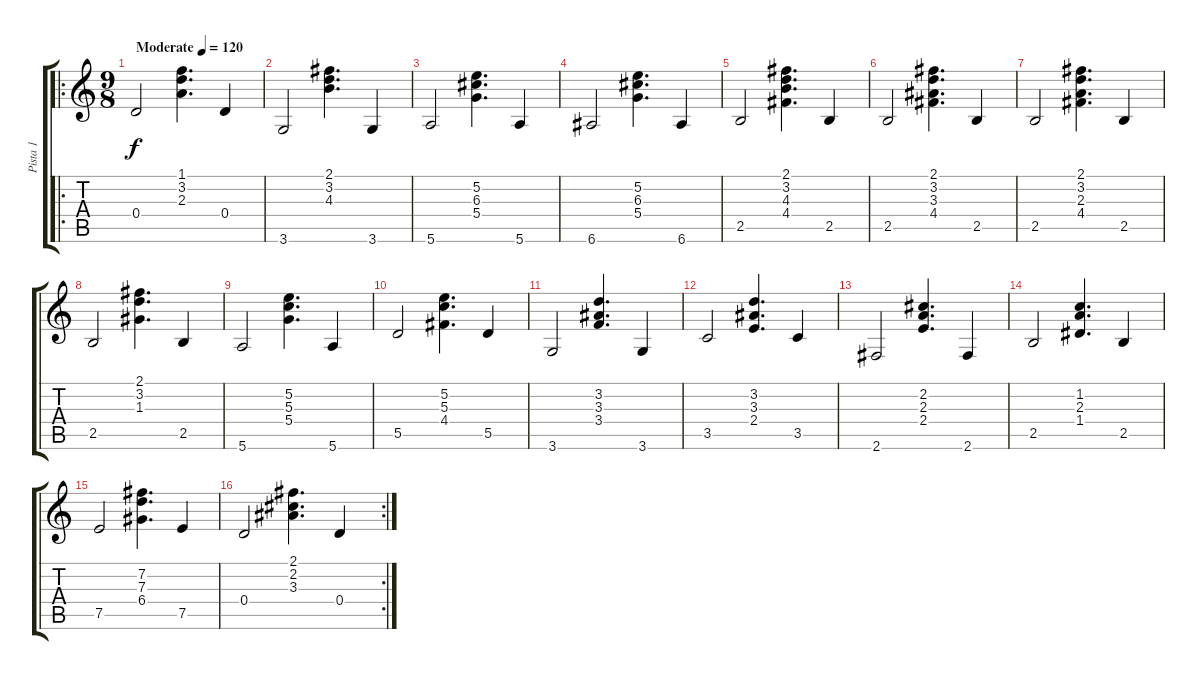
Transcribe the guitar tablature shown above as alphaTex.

\track ("Pista 1" "Pista 1") {instrument acousticguitarsteel}
\staff {score tabs}
\tuning (E4 B3 G3 D3 A2 E2) {hide}
\ro
\ts (9 8)
\tempo (120 "Moderate")
\clef g2
\ks c
0.4.2{dy f instrument acousticguitarsteel} (1.1 3.2 2.3).4{d} 0.4.4 |
3.6.2 (2.1 3.2 4.3).4{d} 3.6.4 |
5.6.2 (5.2 6.3 5.4).4{d} 5.6.4 |
6.6.2 (5.2 6.3 5.4).4{d} 6.6.4 |
2.5.2 (2.1 3.2 4.3 4.4).4{d} 2.5.4 |
2.5.2 (2.1 3.2 3.3 4.4).4{d} 2.5.4 |
2.5.2 (2.1 3.2 2.3 4.4).4{d} 2.5.4 |
2.5.2 (2.1 3.2 1.3).4{d} 2.5.4 |
5.6.2 (5.2 5.3 5.4).4{d} 5.6.4 |
5.5.2 (5.2 5.3 4.4).4{d} 5.5.4 |
3.6.2 (3.2 3.3 3.4).4{d} 3.6.4 |
3.5.2 (3.2 3.3 2.4).4{d} 3.5.4 |
2.6.2 (2.2 2.3 2.4).4{d} 2.6.4 |
2.5.2 (1.2 2.3 1.4).4{d} 2.5.4 |
7.5.2 (7.2 7.3 6.4).4{d} 7.5.4 |
\rc 2
0.4.2 (2.1 2.2 3.3).4{d} 0.4.4
